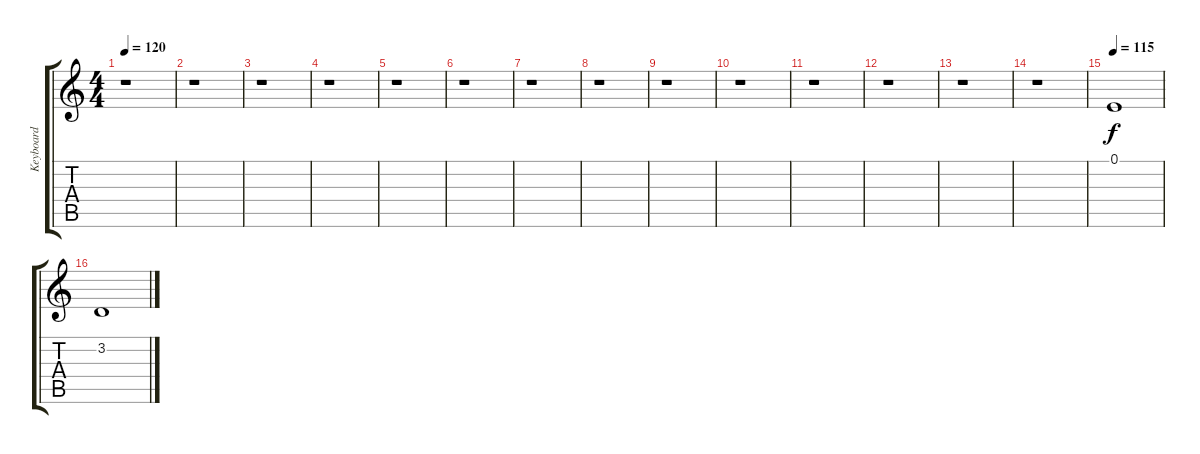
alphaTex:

\track ("Keyboard" "Keyboard") {instrument stringensemble2}
\staff {score tabs}
\tuning (E4 B3 G3 D3 A2 E2) {hide}
\ts (4 4)
\tempo 120
\clef g2
\ks c
r.1{dy f} |
r.1 |
r.1 |
r.1 |
r.1 |
r.1 |
r.1 |
r.1 |
r.1 |
r.1 |
r.1 |
r.1 |
r.1 |
r.1 |
\tempo 115
0.1.1{volume 13 balance 8 instrument stringensemble2} |
3.2.1
